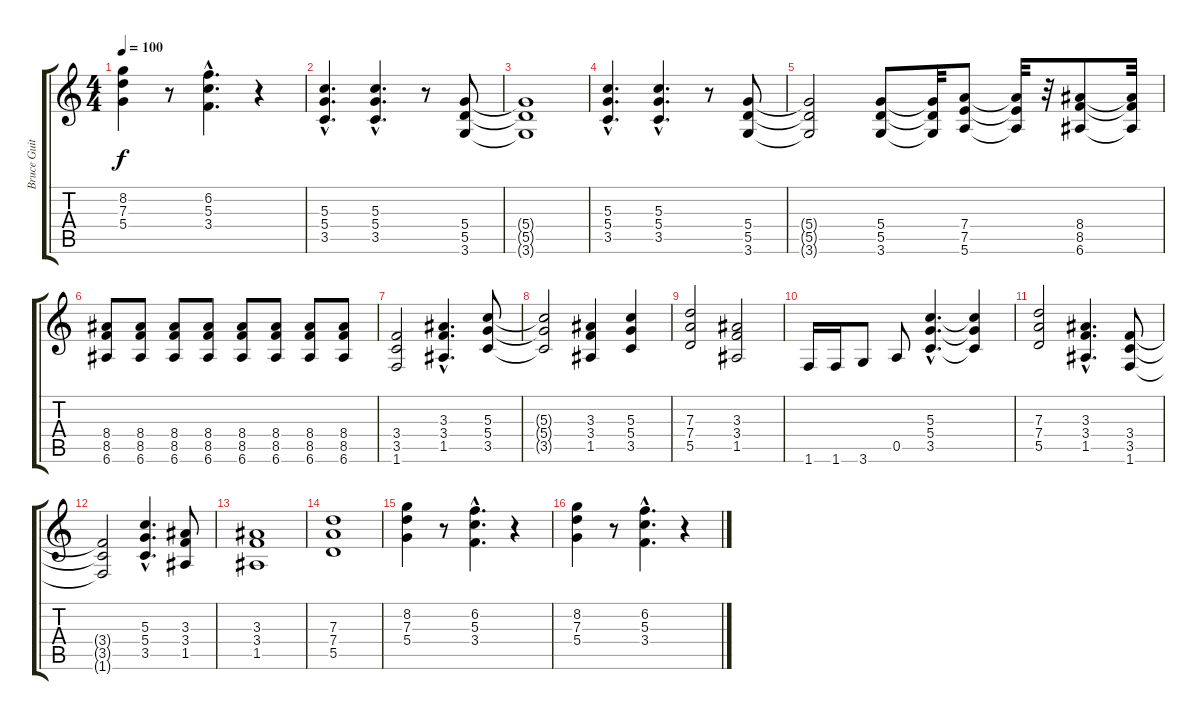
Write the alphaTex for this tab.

\track ("Bruce Guitar" "Bruce Guit") {instrument distortionguitar}
\staff {score tabs}
\tuning (E4 B3 G3 D3 A2 E2) {hide}
\ts (4 4)
\tempo 100
\clef g2
\ks c
(8.2 7.3 5.4).4{dy f} r.8 (6.2{hac} 5.3{hac} 3.4{hac}).4{d} r.4 |
(5.3{hac} 5.4{hac} 3.5{hac}).4{d} (5.3{hac} 5.4{hac} 3.5{hac}).4{d} r.8 (5.4 5.5 3.6).8 |
(5.4{t} 5.5{t} 3.6{t}).1 |
(5.3{hac} 5.4{hac} 3.5{hac}).4{d} (5.3{hac} 5.4{hac} 3.5{hac}).4{d} r.8 (5.4 5.5 3.6).8 |
(5.4{t} 5.5{t} 3.6{t}).2 (5.4 5.5 3.6).8 (5.4{t} 5.5{t} 3.6{t}).32 (7.4 7.5 5.6).8 (7.4{t} 7.5{t} 5.6{t}).32 r.32 (8.4 8.5 6.6).8 (8.4{t} 8.5{t} 6.6{t}).32 |
(8.4 8.5 6.6).8 (8.4 8.5 6.6).8 (8.4 8.5 6.6).8 (8.4 8.5 6.6).8 (8.4 8.5 6.6).8 (8.4 8.5 6.6).8 (8.4 8.5 6.6).8 (8.4 8.5 6.6).8 |
(3.4 3.5 1.6).2 (3.3{hac} 3.4{hac} 1.5{hac}).4{d} (5.3 5.4 3.5).8 |
(5.3{t} 5.4{t} 3.5{t}).2 (3.3 3.4 1.5).4 (5.3 5.4 3.5).4 |
(7.3 7.4 5.5).2 (3.3 3.4 1.5).2 |
1.6.16 1.6.16 3.6.8 0.5.8 (5.3{hac} 5.4{hac} 3.5{hac}).4{d} (5.3{t} 5.4{t} 3.5{t}).4 |
(7.3 7.4 5.5).2 (3.3{hac} 3.4{hac} 1.5{hac}).4{d} (3.4 3.5 1.6).8 |
(3.4{t} 3.5{t} 1.6{t}).2 (5.3{hac} 5.4{hac} 3.5{hac}).4{d} (3.3 3.4 1.5).8 |
(3.3 3.4 1.5).1 |
(7.3 7.4 5.5).1 |
(8.2 7.3 5.4).4 r.8 (6.2{hac} 5.3{hac} 3.4{hac}).4{d} r.4 |
(8.2 7.3 5.4).4 r.8 (6.2{hac} 5.3{hac} 3.4{hac}).4{d} r.4
